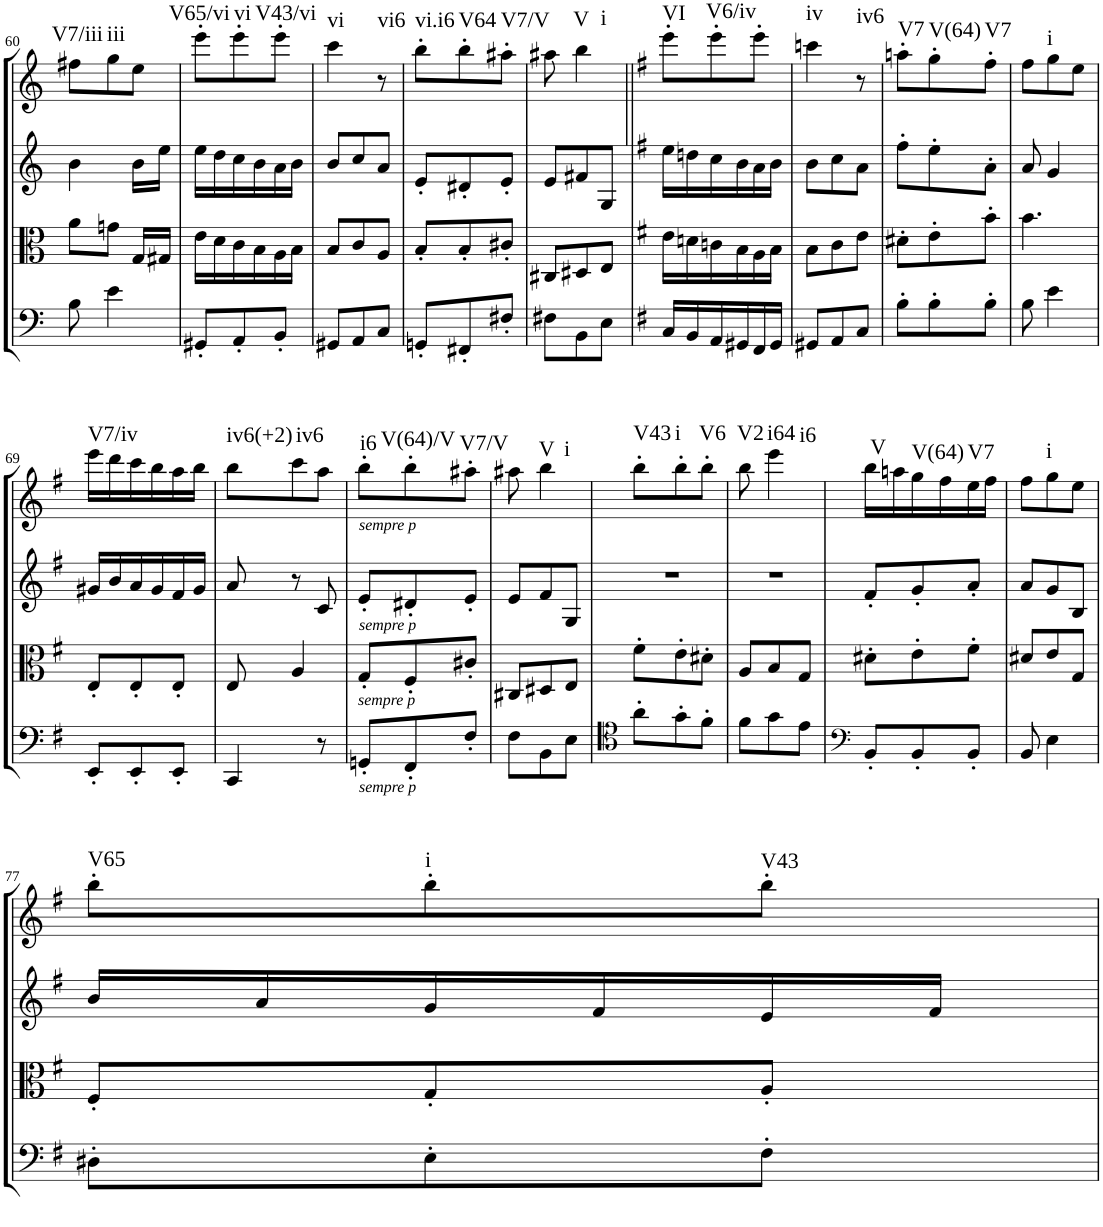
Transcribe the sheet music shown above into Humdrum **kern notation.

**kern	**kern	**kern	**kern	**harte
*part4	*part3	*part2	*part1	*part1
*staff4	*staff3	*staff2	*staff1	*
*I"Cello	*I"Viola	*I"2nd Violin	*I"1st Violin	*
*	*I'Vla	*I'Vln	*I'Vln	*
!!LO:PB:g=z
*clefF4	*clefC3	*clefG2	*clefG2	*
*k[]	*k[]	*k[]	*k[]	*
*C:	*C:	*C:	*C:	*
*M3/8	*M3/8	*M3/8	*M3/8	*
=60	=60	=60	=60	=60
!	!	!	!	!LO:H:kt=V7/iii
8B\	8a\L	4b\	8ff#X\L	N
!	!	!	!	!LO:H:kt=iii
4e\	8gn\J	.	8gg\	N
.	16G/LL	16b\LL	8ee\J	.
.	16G#X/JJ	16ee\JJ	.	.
=61	=61	=61	=61	=61
!	!	!	!	!LO:H:kt=V65/vi
8GG#X'/L	16e\LL	16ee\LL	8eee'\L	N
.	16d\	16dd\	.	.
!	!	!	!	!LO:H:kt=vi
8AA'/	16c\	16cc\	8eee'\	N
.	16B\	16b\	.	.
!	!	!	!	!LO:H:kt=V43/vi
8BB'/J	16A\	16a\	8eee'\J	N
.	16B\JJ	16b\JJ	.	.
=62	=62	=62	=62	=62
!	!	!	!	!LO:H:kt=vi
8GG#X/L	8B/L	8b/L	4ccc\	N
8AA/	8c/	8cc/	.	.
!	!	!	!	!LO:H:kt=vi6
8C/J	8A/J	8a/J	8r	N
=63	=63	=63	=63	=63
!	!	!	!	!LO:H:kt=vi.i6
8GGn'/L	8B'/L	8e'/L	8bb'\L	N
!	!	!	!	!LO:H:kt=V64
8FF#X'/	8B'/	8d#X'/	8bb'\	N
!	!	!	!	!LO:H:kt=V7/V
8F#X'/J	8c#X'/J	8e'/J	8aa#X'\J	N
=64	=64	=64	=64	=64
8F#X\L	8C#X/L	8e/L	8aa#X\	.
!	!	!	!	!LO:H:n=1:kt=V
!	!	!	!	!LO:H:n=2:kt=i
8BB\	8D#X/	8f#X/	4bb\	N N
8E\J	8E/J	8G/J	.	.
=65||	=65||	=65||	=65||	=65||
*k[f#]	*k[f#]	*k[f#]	*k[f#]	*
*G:	*G:	*G:	*G:	*
!	!	!	!	!LO:H:kt=VI
16C/LL	16e\LL	16ee\LL	8eee'\L	N
16BB/	16dn\	16ddn\	.	.
!	!	!	!	!LO:H:kt=V6/iv
16AA/	16cn\	16cc\	8eee'\	N
16GG#X/	16B\	16b\	.	.
16FF#/	16A\	16a\	8eee'\J	.
16GG#/JJ	16B\JJ	16b\JJ	.	.
=66	=66	=66	=66	=66
!	!	!	!	!LO:H:kt=iv
8GG#X/L	8B\L	8b\L	4cccn\	N
8AA/	8c\	8cc\	.	.
!	!	!	!	!LO:H:kt=iv6
8C/J	8e\J	8a\J	8r	N
=67	=67	=67	=67	=67
!	!	!	!	!LO:H:kt=V7
8B'\L	8d#X'\L	8ff#'\L	8aan'\L	N
!	!	!	!	!LO:H:kt=V(64)
8B'\	8e'\	8ee'\	8gg'\	N
!	!	!	!	!LO:H:kt=V7
8B'\J	8b'\J	8a'\J	8ff#'\J	N
=68	=68	=68	=68	=68
8B\	4.b\	8a/	8ff#\L	.
!	!	!	!	!LO:H:kt=i
4e\	.	4g/	8gg\	N
.	.	.	8ee\J	.
!!LO:LB:g=z
=69	=69	=69	=69	=69
!	!	!	!	!LO:H:kt=V7/iv
8EE'/L	8E'/L	16g#X/LL	16eee\LL	N
.	.	16b/	16ddd\	.
8EE'/	8E'/	16a/	16ccc\	.
.	.	16g#/	16bb\	.
8EE'/J	8E'/J	16f#/	16aa\	.
.	.	16g#/JJ	16bb\JJ	.
=70	=70	=70	=70	=70
!	!	!	!	!LO:H:kt=iv6(+2)
4CC/	8E/	8a/	8bb\L	N
!	!	!	!	!LO:H:kt=iv6
.	4A/	8r	8ccc\	N
8r	.	8c/	8aa\J	.
=71	=71	=71	=71	=71
!	!	!	!LO:TX:b:i:t=sempre p	!
!	!	!LO:TX:b:i:t=sempre p	!	!
!	!LO:TX:b:i:t=sempre p	!	!	!
!LO:TX:b:i:t=sempre p	!	!	!	!LO:H:kt=i6
8GGn'/L	8G'/L	8e'/L	8bb'\L	N
!	!	!	!	!LO:H:kt=V(64)/V
8FF#'/	8F#'/	8d#X'/	8bb'\	N
!	!	!	!	!LO:H:kt=V7/V
8F#'/J	8c#X'/J	8e'/J	8aa#X'\J	N
=72	=72	=72	=72	=72
8F#\L	8C#X/L	8e/L	8aa#X\	.
!	!	!	!	!LO:H:n=1:kt=V
!	!	!	!	!LO:H:n=2:kt=i
8BB\	8D#X/	8f#/	4bb\	N N
8E\J	8E/J	8G/J	.	.
=73	=73	=73	=73	=73
*clefC4	*	*	*	*
!	!	!	!	!LO:H:kt=V43
8a'\L	8f#'\L	4.r	8bb'\L	N
!	!	!	!	!LO:H:kt=i
8g'\	8e'\	.	8bb'\	N
!	!	!	!	!LO:H:kt=V6
8f#'\J	8d#X'\J	.	8bb'\J	N
=74	=74	=74	=74	=74
!	!	!	!	!LO:H:kt=V2
8f#\L	8A/L	4.r	8bb\	N
!	!	!	!	!LO:H:n=1:kt=i64
!	!	!	!	!LO:H:n=2:kt=i6
8g\	8B/	.	4eee\	N N
8e\J	8G/J	.	.	.
=75	=75	=75	=75	=75
*clefF4	*	*	*	*
!	!	!	!	!LO:H:kt=V
8BB'/L	8d#X'\L	8f#'/L	16bb\LL	N
.	.	.	16aan\	.
!	!	!	!	!LO:H:kt=V(64)
8BB'/	8e'\	8g'/	16gg\	N
.	.	.	16ff#\	.
!	!	!	!	!LO:H:kt=V7
8BB'/J	8f#'\J	8a'/J	16ee\	N
.	.	.	16ff#\JJ	.
=76	=76	=76	=76	=76
8BB/	8d#X/L	8a/L	8ff#\L	.
!	!	!	!	!LO:H:kt=i
4E\	8e/	8g/	8gg\	N
.	8G/J	8B/J	8ee\J	.
!!LO:LB:g=z
=77	=77	=77	=77	=77
!	!	!	!	!LO:H:kt=V65
8D#X'\L	8F#'/L	16b/LL	8bb'\L	N
.	.	16a/	.	.
!	!	!	!	!LO:H:kt=i
8E'\	8G'/	16g/	8bb'\	N
.	.	16f#/	.	.
!	!	!	!	!LO:H:kt=V43
8F#'\J	8A'/J	16e/	8bb'\J	N
.	.	16f#/JJ	.	.
=	=	=	=	=
*-	*-	*-	*-	*-
